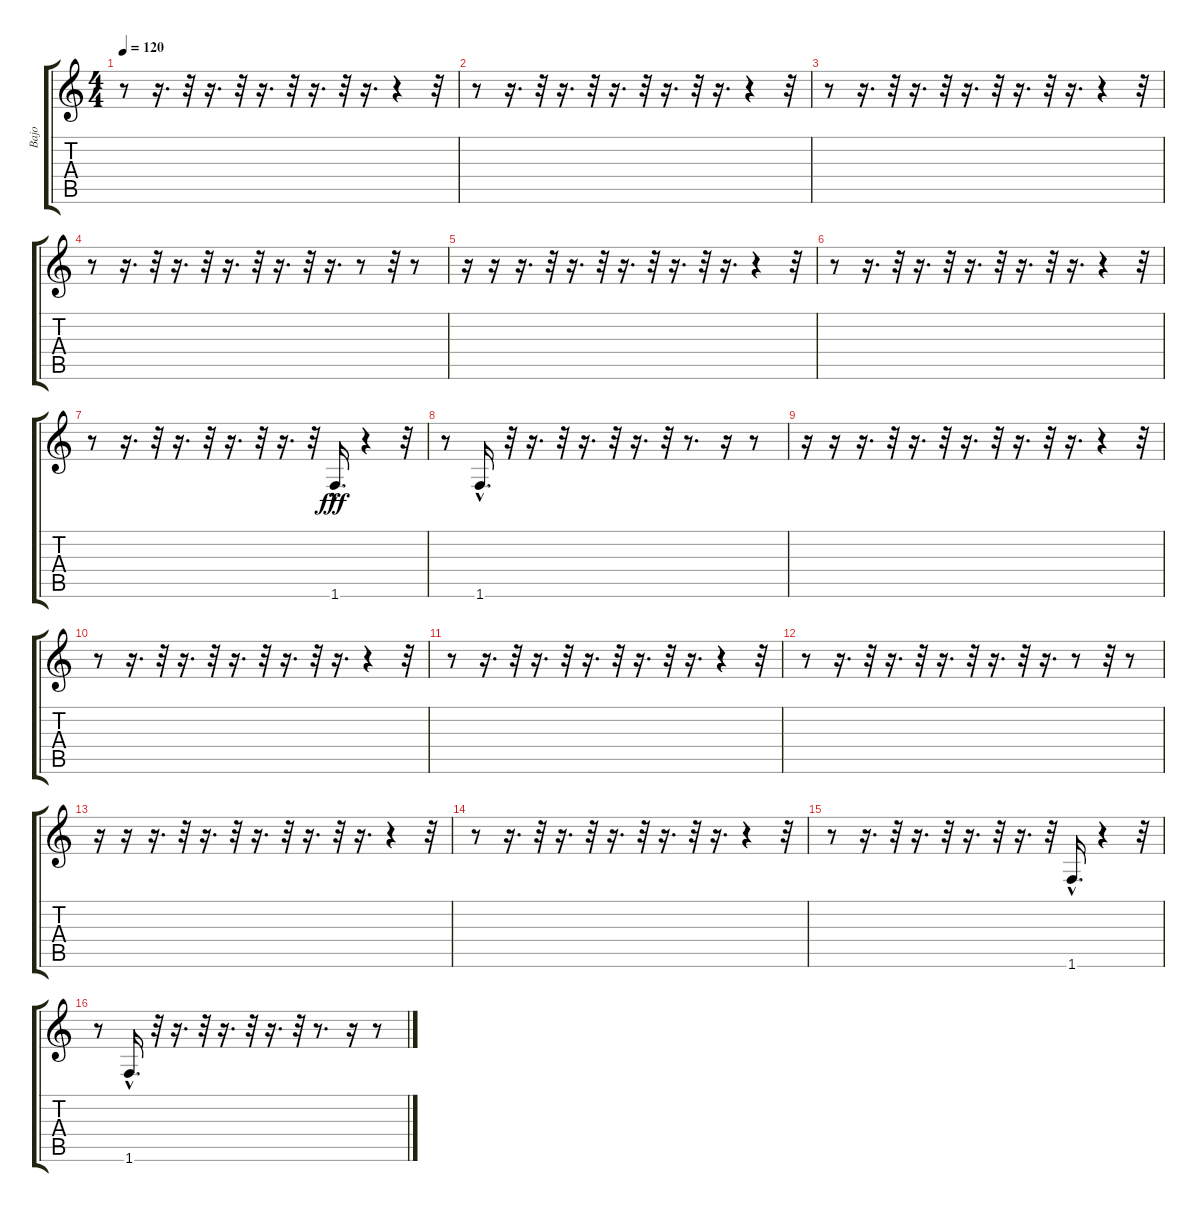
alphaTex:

\track ("Bajo" "Bajo") {instrument electricbassfinger}
\staff {score tabs}
\tuning (E4 B3 G3 D3 A2 E2) {hide}
\ts (4 4)
\tempo 120
\clef g2
\ks c
r.8{dy fff instrument electricbassfinger} r.16{d} r.32 r.16{d} r.32 r.16{d} r.32 r.16{d} r.32 r.16{d} r.4 r.32 |
r.8 r.16{d} r.32 r.16{d} r.32 r.16{d} r.32 r.16{d} r.32 r.16{d} r.4 r.32 |
r.8 r.16{d} r.32 r.16{d} r.32 r.16{d} r.32 r.16{d} r.32 r.16{d} r.4 r.32 |
r.8 r.16{d} r.32 r.16{d} r.32 r.16{d} r.32 r.16{d} r.32 r.16{d} r.8 r.32 r.8 |
r.16 r.16 r.16{d} r.32 r.16{d} r.32 r.16{d} r.32 r.16{d} r.32 r.16{d} r.4 r.32 |
r.8 r.16{d} r.32 r.16{d} r.32 r.16{d} r.32 r.16{d} r.32 r.16{d} r.4 r.32 |
r.8 r.16{d} r.32 r.16{d} r.32 r.16{d} r.32 r.16{d} r.32 1.6{hac}.16{d} r.4 r.32 |
r.8 1.6{hac}.16{d} r.32 r.16{d} r.32 r.16{d} r.32 r.16{d} r.32 r.8{d} r.16 r.8 |
r.16 r.16 r.16{d} r.32 r.16{d} r.32 r.16{d} r.32 r.16{d} r.32 r.16{d} r.4 r.32 |
r.8 r.16{d} r.32 r.16{d} r.32 r.16{d} r.32 r.16{d} r.32 r.16{d} r.4 r.32 |
r.8 r.16{d} r.32 r.16{d} r.32 r.16{d} r.32 r.16{d} r.32 r.16{d} r.4 r.32 |
r.8 r.16{d} r.32 r.16{d} r.32 r.16{d} r.32 r.16{d} r.32 r.16{d} r.8 r.32 r.8 |
r.16 r.16 r.16{d} r.32 r.16{d} r.32 r.16{d} r.32 r.16{d} r.32 r.16{d} r.4 r.32 |
r.8 r.16{d} r.32 r.16{d} r.32 r.16{d} r.32 r.16{d} r.32 r.16{d} r.4 r.32 |
r.8 r.16{d} r.32 r.16{d} r.32 r.16{d} r.32 r.16{d} r.32 1.6{hac}.16{d} r.4 r.32 |
r.8 1.6{hac}.16{d} r.32 r.16{d} r.32 r.16{d} r.32 r.16{d} r.32 r.8{d} r.16 r.8
